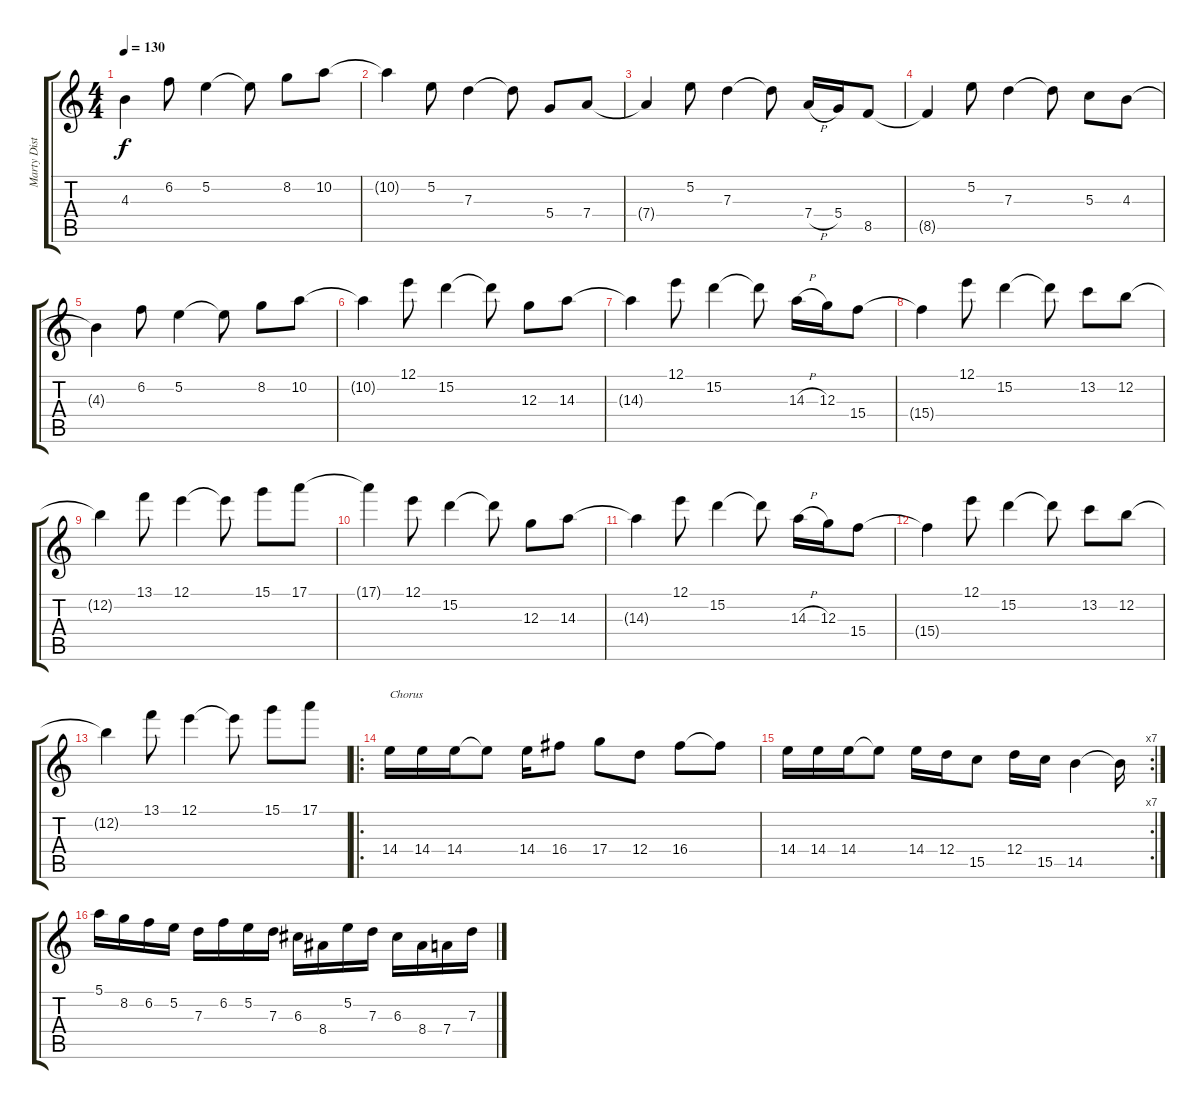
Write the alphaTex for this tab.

\track ("Marty Distorsion" "Marty Dist") {instrument distortionguitar}
\staff {score tabs}
\tuning (E4 B3 G3 D3 A2 E2) {hide}
\ts (4 4)
\tempo 130
\clef g2
\ks c
4.3{t}.4{dy f} 6.2.8 5.2.4 5.2{t}.8 8.2.8 10.2.8 |
10.2{t}.4 5.2.8 7.3.4 7.3{t}.8 5.4.8 7.4.8 |
7.4{t}.4 5.2.8 7.3.4 7.3{t}.8 7.4{h}.16 5.4.16 8.5.8 |
8.5{t}.4 5.2.8 7.3.4 7.3{t}.8 5.3.8 4.3.8 |
4.3{t}.4 6.2.8 5.2.4 5.2{t}.8 8.2.8 10.2.8 |
10.2{t}.4 12.1.8 15.2.4 15.2{t}.8 12.3.8 14.3.8 |
14.3{t}.4 12.1.8 15.2.4 15.2{t}.8 14.3{h}.16 12.3.16 15.4.8 |
15.4{t}.4 12.1.8 15.2.4 15.2{t}.8 13.2.8 12.2.8 |
12.2{t}.4 13.1.8 12.1.4 12.1{t}.8 15.1.8 17.1.8 |
17.1{t}.4 12.1.8 15.2.4 15.2{t}.8 12.3.8 14.3.8 |
14.3{t}.4 12.1.8 15.2.4 15.2{t}.8 14.3{h}.16 12.3.16 15.4.8 |
15.4{t}.4 12.1.8 15.2.4 15.2{t}.8 13.2.8 12.2.8 |
12.2{t}.4 13.1.8 12.1.4 12.1{t}.8 15.1.8 17.1.8 |
\ro
14.4.16{txt "Chorus"} 14.4.16 14.4.16 14.4{t}.8 14.4.16 16.4.8 17.4.8 12.4.8 16.4.8 16.4{t}.8 |
\rc 7
14.4.16 14.4.16 14.4.16 14.4{t}.8 14.4.16 12.4.16 15.5.8 12.4.16 15.5.16 14.5.4 14.5{t}.16 |
5.1.16 8.2.16 6.2.16 5.2.16 7.3.16 6.2.16 5.2.16 7.3.16 6.3.16 8.4.16 5.2.16 7.3.16 6.3.16 8.4.16 7.4.16 7.3.16
